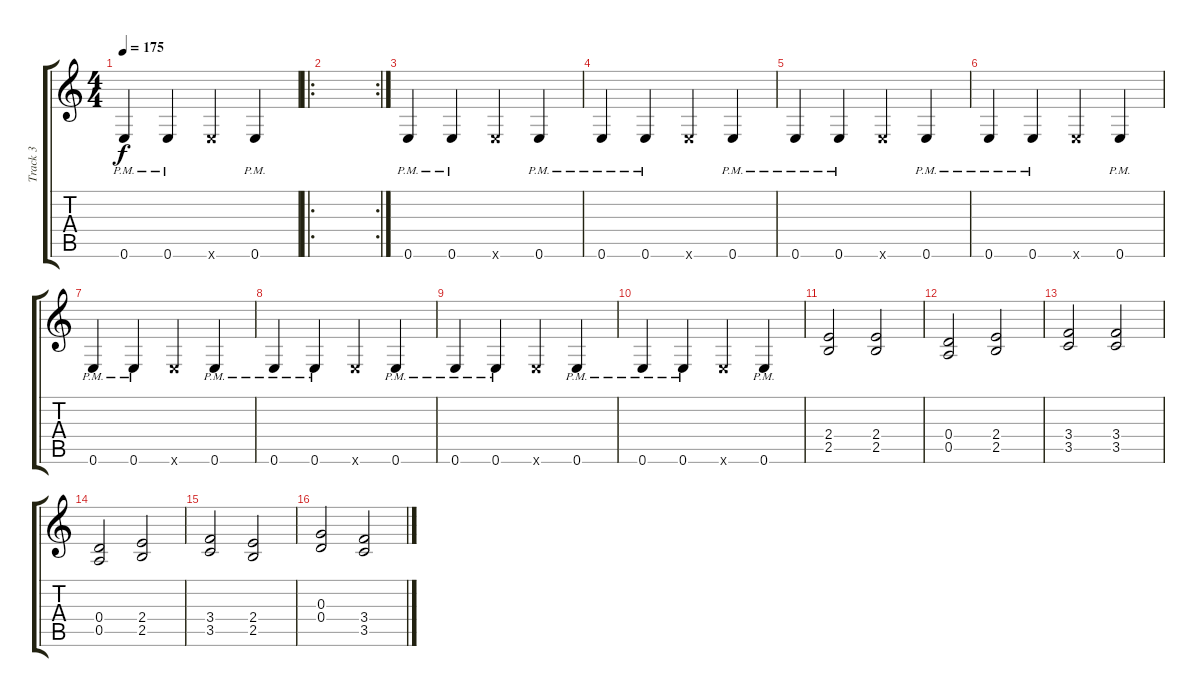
\track ("Track 3" "Track 3") {instrument overdrivenguitar}
\staff {score tabs}
\tuning (E4 B3 G3 D3 A2 E2) {hide}
\ts (4 4)
\tempo 175
\clef g2
\ks c
0.6{pm}.4{dy f} 0.6{pm}.4 0.6{x}.4 0.6{pm}.4 |
\ro
\rc 2
|
0.6{pm}.4 0.6{pm}.4 0.6{x}.4 0.6{pm}.4 |
0.6{pm}.4 0.6{pm}.4 0.6{x}.4 0.6{pm}.4 |
0.6{pm}.4 0.6{pm}.4 0.6{x}.4 0.6{pm}.4 |
0.6{pm}.4 0.6{pm}.4 0.6{x}.4 0.6{pm}.4 |
0.6{pm}.4 0.6{pm}.4 0.6{x}.4 0.6{pm}.4 |
0.6{pm}.4 0.6{pm}.4 0.6{x}.4 0.6{pm}.4 |
0.6{pm}.4 0.6{pm}.4 0.6{x}.4 0.6{pm}.4 |
0.6{pm}.4 0.6{pm}.4 0.6{x}.4 0.6{pm}.4 |
(2.4 2.5).2 (2.4 2.5).2 |
(0.4 0.5).2 (2.4 2.5).2 |
(3.4 3.5).2 (3.4 3.5).2 |
(0.4 0.5).2 (2.4 2.5).2 |
(3.4 3.5).2 (2.4 2.5).2 |
(0.3 0.4).2 (3.4 3.5).2
